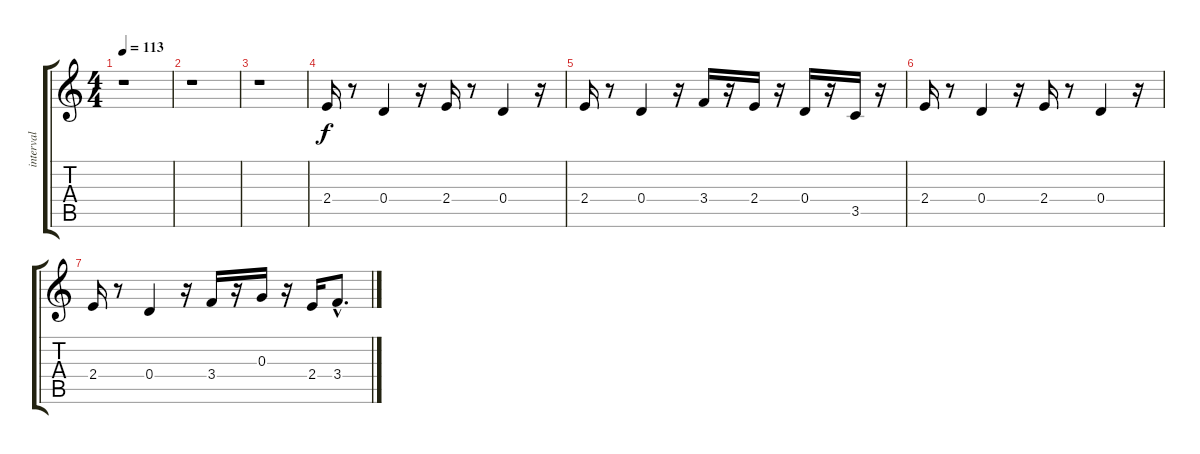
\track ("interval" "interval") {instrument distortionguitar}
\staff {score tabs}
\tuning (E4 B3 G3 D3 A2 E2) {hide}
\ts (4 4)
\tempo 113
\clef g2
\ks c
r.1{dy f} |
r.1 |
r.1 |
2.4.16 r.8 0.4.4 r.16 2.4.16 r.8 0.4.4 r.16 |
2.4.16 r.8 0.4.4 r.16 3.4.16 r.16 2.4.16 r.16 0.4.16 r.16 3.5.16 r.16 |
2.4.16 r.8 0.4.4 r.16 2.4.16 r.8 0.4.4 r.16 |
2.4.16 r.8 0.4.4 r.16 3.4.16 r.16 0.3.16 r.16 2.4.16 3.4{hac}.8{d}
